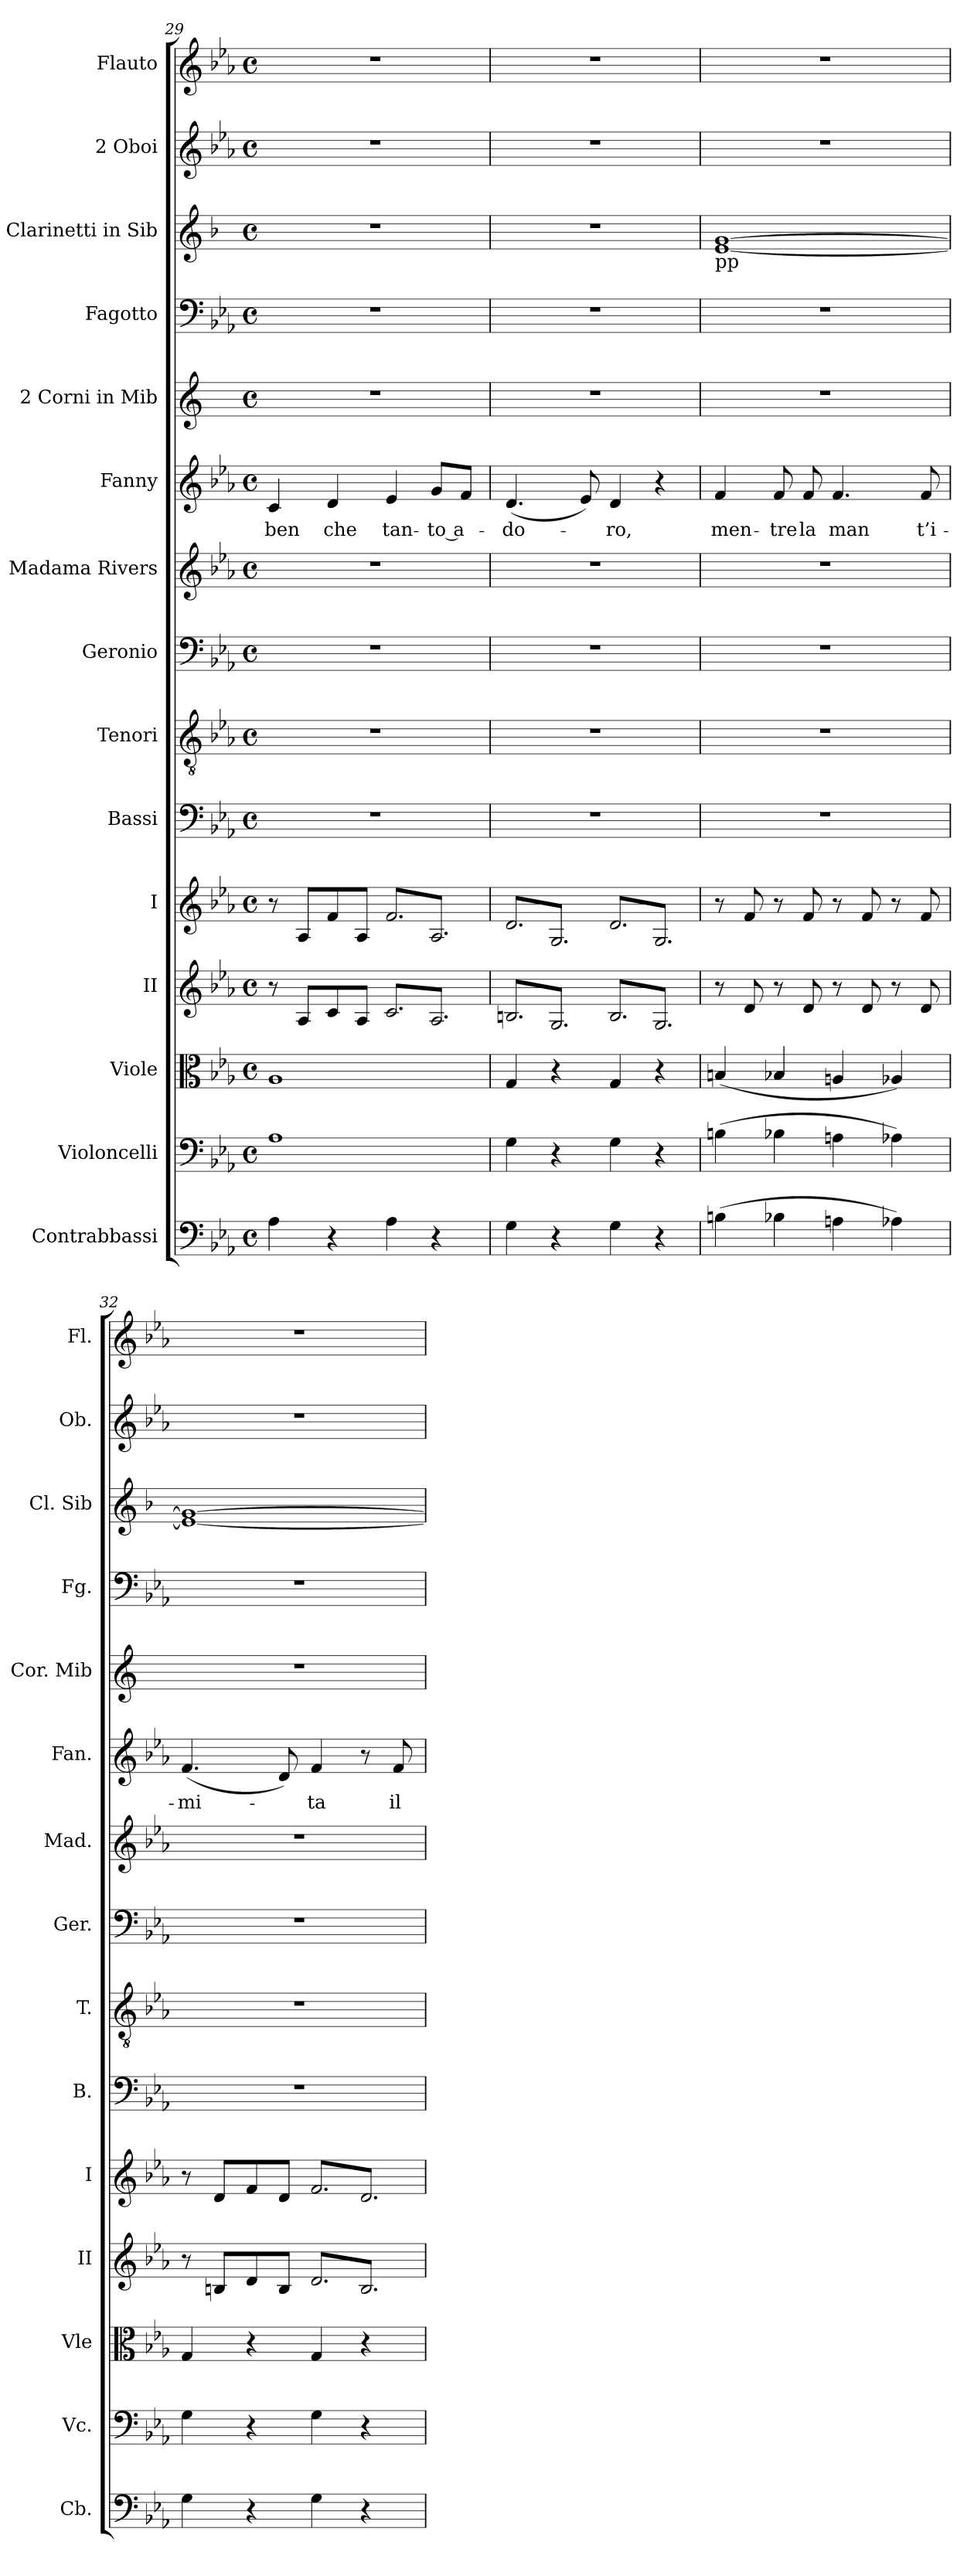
**kern	**kern	**kern	**kern	**kern	**kern	**kern	**kern	**kern	**kern	**text	**kern	**kern	**kern	**kern	**kern
*part15	*part14	*part13	*part12	*part11	*part10	*part9	*part8	*part7	*part6	*part6	*part5	*part4	*part3	*part2	*part1
*staff15	*staff14	*staff13	*staff12	*staff11	*staff10	*staff9	*staff8	*staff7	*staff6	*staff6	*staff5	*staff4	*staff3	*staff2	*staff1
*I"Contrabbassi	*I"Violoncelli	*I"Viole	*I"II	*I"I	*I"Bassi	*I"Tenori	*I"Geronio	*I"Madama Rivers	*I"Fanny	*	*I"2 Corni in Mib	*I"Fagotto	*I"2 Clarinetti in Sib	*I"2 Oboi	*I"Flauto
*I'Cb.	*I'Vc.	*I'Vle	*I'II	*I'I	*I'B.	*I'T.	*I'Ger.	*I'Mad.	*I'Fan.	*	*I'Cor. Mib	*I'Fg.	*I'Cl. Sib	*I'Ob.	*I'Fl.
*clefF4	*clefF4	*clefC3	*clefG2	*clefG2	*clefF4	*clefGv2	*clefF4	*clefG2	*clefG2	*	*clefG2	*clefF4	*clefG2	*clefG2	*clefG2
*	*	*	*	*	*	*	*	*	*	*	*	*	*ITrd1c2	*	*
*k[b-e-a-]	*k[b-e-a-]	*k[b-e-a-]	*k[b-e-a-]	*k[b-e-a-]	*k[b-e-a-]	*k[b-e-a-]	*k[b-e-a-]	*k[b-e-a-]	*k[b-e-a-]	*	*k[]	*k[b-e-a-]	*k[b-e-a-]	*k[b-e-a-]	*k[b-e-a-]
*E-:	*E-:	*E-:	*E-:	*E-:	*E-:	*E-:	*E-:	*E-:	*E-:	*	*C:	*E-:	*E-:	*E-:	*E-:
*M4/4	*M4/4	*M4/4	*M4/4	*M4/4	*M4/4	*M4/4	*M4/4	*M4/4	*M4/4	*	*M4/4	*M4/4	*M4/4	*M4/4	*M4/4
*met(c)	*met(c)	*met(c)	*met(c)	*met(c)	*met(c)	*met(c)	*met(c)	*met(c)	*met(c)	*	*met(c)	*met(c)	*met(c)	*met(c)	*met(c)
=29	=29	=29	=29	=29	=29	=29	=29	=29	=29	=29	=29	=29	=29	=29	=29
!	!	!	!	!	!	!	!	!	!	!LO:LY:b	!	!	!	!	!
4A-\	1A-	1A-	8r	8r	1r	1r	1r	1r	4c/	ben	1r	1r	1r	1r	1r
.	.	.	8A-/L	8A-/L	.	.	.	.	.	.	.	.	.	.	.
!	!	!	!	!	!	!	!	!	!	!LO:LY:b	!	!	!	!	!
4r	.	.	8c/	8f/	.	.	.	.	4d/	che	.	.	.	.	.
.	.	.	8A-/J	8A-/J	.	.	.	.	.	.	.	.	.	.	.
*	*	*	*Xtuplet	*	*	*	*	*	*	*	*	*	*	*	*
!	!	!	!LO:N:head=open	!	!	!	!	!	!	!	!	!	!	!	!
*	*	*	*	*Xtuplet	*	*	*	*	*	*	*	*	*	*	*
!	!	!	!	!LO:N:head=open	!	!	!	!	!	!LO:LY:b	!	!	!	!	!
4A-\	.	.	6.c/L	6.f/L	.	.	.	.	4e-/	tan-	.	.	.	.	.
!	!	!	!LO:N:head=open	!LO:N:head=open	!	!	!	!	!	!LO:LY:b	!	!	!	!	!
4r	.	.	6.A-/J	6.A-/J	.	.	.	.	8g/L	-to a-	.	.	.	.	.
.	.	.	.	.	.	.	.	.	8f/J	.	.	.	.	.	.
=30	=30	=30	=30	=30	=30	=30	=30	=30	=30	=30	=30	=30	=30	=30	=30
!	!	!	!LO:N:head=open	!LO:N:head=open	!	!	!	!	!	!LO:LY:b	!	!	!	!	!
4G\	4G\	4G/	6.Bn/L	6.d/L	1r	1r	1r	1r	(<4.d/	-do-	1r	1r	1r	1r	1r
!	!	!	!LO:N:head=open	!LO:N:head=open	!	!	!	!	!	!	!	!	!	!	!
4r	4r	4r	6.G/J	6.G/J	.	.	.	.	.	.	.	.	.	.	.
.	.	.	.	.	.	.	.	.	8e-/)	.	.	.	.	.	.
!	!	!	!LO:N:head=open	!LO:N:head=open	!	!	!	!	!	!LO:LY:b	!	!	!	!	!
4G\	4G\	4G/	6.B/L	6.d/L	.	.	.	.	4d/	-ro,	.	.	.	.	.
!	!	!	!LO:N:head=open	!LO:N:head=open	!	!	!	!	!	!	!	!	!	!	!
4r	4r	4r	6.G/J	6.G/J	.	.	.	.	4r	.	.	.	.	.	.
=31	=31	=31	=31	=31	=31	=31	=31	=31	=31	=31	=31	=31	=31	=31	=31
!	!	!	!	!	!	!	!	!	!	!	!	!	!LO:TX:b:t=pp	!	!
!	!	!	!	!	!	!	!	!	!	!LO:LY:b	!	!	!	!	!
(>4Bn\	(>4Bn\	(<4Bn/	8r	8r	1r	1r	1r	1r	4f/	men-	1r	1r	[1d [1f	1r	1r
.	.	.	8d/	8f/	.	.	.	.	.	.	.	.	.	.	.
!	!	!	!	!	!	!	!	!	!	!LO:LY:b	!	!	!	!	!
4B-X\	4B-X\	4B-X/	8r	8r	.	.	.	.	8f/	-tre	.	.	.	.	.
!	!	!	!	!	!	!	!	!	!	!LO:LY:b	!	!	!	!	!
.	.	.	8d/	8f/	.	.	.	.	8f/	la	.	.	.	.	.
!	!	!	!	!	!	!	!	!	!	!LO:LY:b	!	!	!	!	!
4An\	4An\	4An/	8r	8r	.	.	.	.	4.f/	man	.	.	.	.	.
.	.	.	8d/	8f/	.	.	.	.	.	.	.	.	.	.	.
4A-X\)	4A-X\)	4A-X/)	8r	8r	.	.	.	.	.	.	.	.	.	.	.
!	!	!	!	!	!	!	!	!	!	!LO:LY:b	!	!	!	!	!
.	.	.	8d/	8f/	.	.	.	.	8f/	t’i-	.	.	.	.	.
=32	=32	=32	=32	=32	=32	=32	=32	=32	=32	=32	=32	=32	=32	=32	=32
!	!	!	!	!	!	!	!	!	!	!LO:LY:b	!	!	!	!	!
4G\	4G\	4G/	8r	8r	1r	1r	1r	1r	(<4.f/	-mi-	1r	1r	1d_ 1f_	1r	1r
.	.	.	8Bn/L	8d/L	.	.	.	.	.	.	.	.	.	.	.
4r	4r	4r	8d/	8f/	.	.	.	.	.	.	.	.	.	.	.
.	.	.	8B/J	8d/J	.	.	.	.	8d/)	.	.	.	.	.	.
!	!	!	!LO:N:head=open	!LO:N:head=open	!	!	!	!	!	!LO:LY:b	!	!	!	!	!
4G\	4G\	4G/	6.d/L	6.f/L	.	.	.	.	4f/	-ta	.	.	.	.	.
!	!	!	!LO:N:head=open	!LO:N:head=open	!	!	!	!	!	!	!	!	!	!	!
4r	4r	4r	6.B/J	6.d/J	.	.	.	.	8r	.	.	.	.	.	.
!	!	!	!	!	!	!	!	!	!	!LO:LY:b	!	!	!	!	!
.	.	.	.	.	.	.	.	.	8f/	il	.	.	.	.	.
=	=	=	=	=	=	=	=	=	=	=	=	=	=	=	=
*-	*-	*-	*-	*-	*-	*-	*-	*-	*-	*-	*-	*-	*-	*-	*-
